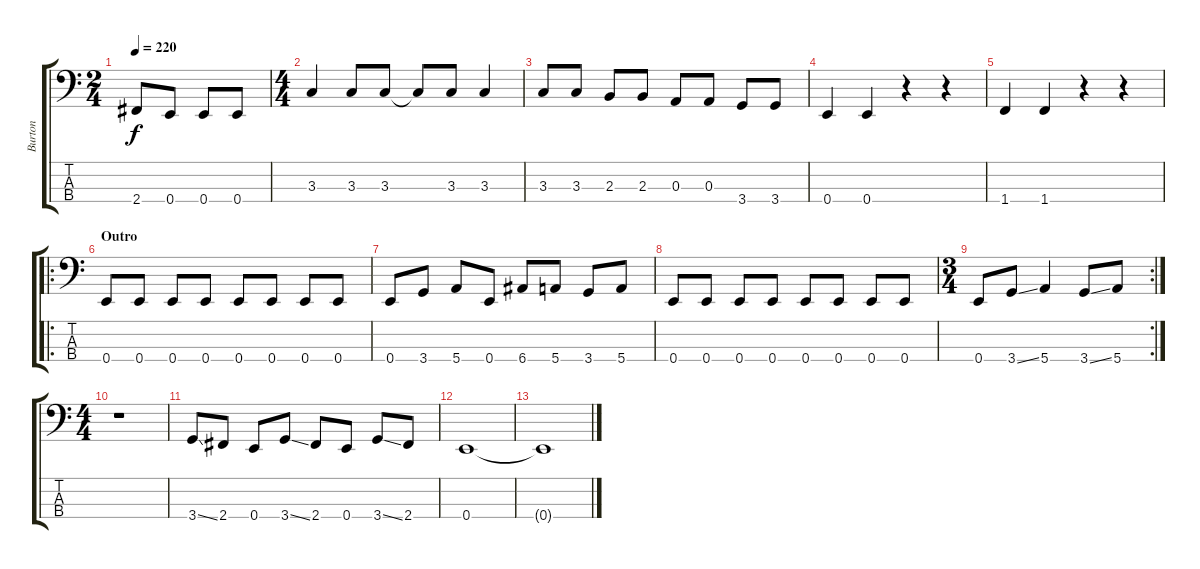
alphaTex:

\track ("Burton" "Burton") {instrument electricbassfinger}
\staff {score tabs}
\tuning (G2 D2 A1 E1) {hide}
\ts (2 4)
\tempo 220
\clef f4
\ks c
2.4.8{dy f} 0.4.8 0.4.8 0.4.8 |
\ts (4 4)
3.3.4 3.3.8 3.3.8 3.3{t}.8 3.3.8 3.3.4 |
3.3.8 3.3.8 2.3.8 2.3.8 0.3.8 0.3.8 3.4.8 3.4.8 |
0.4.4 0.4.4 r.4 r.4 |
1.4.4 1.4.4 r.4 r.4 |
\ro
\section ("" "Outro")
0.4.8 0.4.8 0.4.8 0.4.8 0.4.8 0.4.8 0.4.8 0.4.8 |
0.4.8 3.4.8 5.4.8 0.4.8 6.4.8 5.4.8 3.4.8 5.4.8 |
0.4.8 0.4.8 0.4.8 0.4.8 0.4.8 0.4.8 0.4.8 0.4.8 |
\rc 2
\ts (3 4)
0.4.8 3.4{ss}.8 5.4.4 3.4{ss}.8 5.4.8 |
\ts (4 4)
r.1 |
3.4{ss}.8 2.4.8 0.4.8 3.4{ss}.8 2.4.8 0.4.8 3.4{ss}.8 2.4.8 |
0.4.1 |
0.4{t}.1
